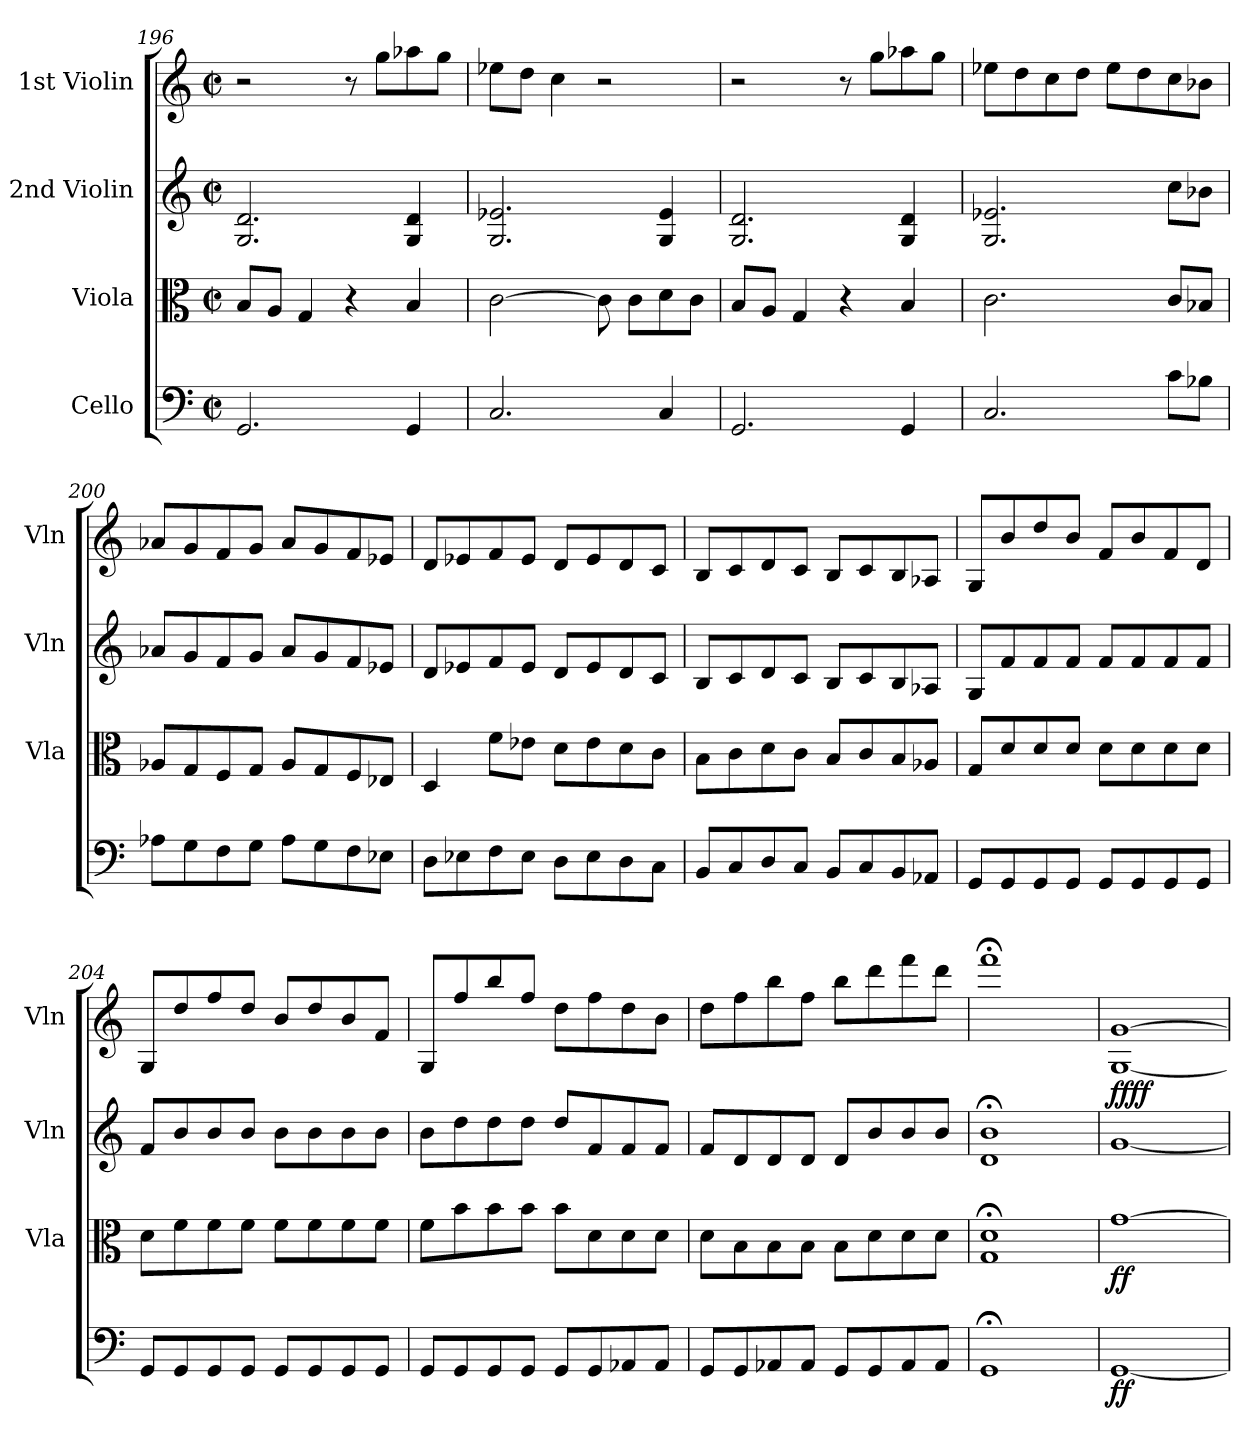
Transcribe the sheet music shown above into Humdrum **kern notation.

**kern	**dynam	**kern	**dynam	**kern	**dynam	**kern
*part4	*part4	*part3	*part3	*part2	*part2	*part1
*staff4	*staff4	*staff3	*staff3	*staff2	*staff2	*staff1
*I"Cello	*	*I"Viola	*	*I"2nd Violin	*	*I"1st Violin
*	*	*I'Vla	*	*I'Vln	*	*I'Vln
*clefF4	*	*clefC3	*	*clefG2	*	*clefG2
*k[]	*	*k[]	*	*k[]	*	*k[]
*M2/2	*	*M2/2	*	*M2/2	*	*M2/2
*met(c|)	*	*met(c|)	*	*met(c|)	*	*met(c|)
=196	=196	=196	=196	=196	=196	=196
2.GG	.	8BL	.	2.G 2.d	.	2r
.	.	8AJ	.	.	.	.
.	.	4G	.	.	.	.
.	.	4r	.	.	.	8r
.	.	.	.	.	.	8ggL
4GG	.	4B	.	4G 4d	.	8aa-X
.	.	.	.	.	.	8ggJ
=197	=197	=197	=197	=197	=197	=197
2.C	.	[2c	.	2.G 2.e-X	.	8ee-XL
.	.	.	.	.	.	8ddJ
.	.	.	.	.	.	4cc
.	.	8c]	.	.	.	2r
.	.	8cL	.	.	.	.
4C	.	8d	.	4G 4e-	.	.
.	.	8cJ	.	.	.	.
=198	=198	=198	=198	=198	=198	=198
2.GG	.	8BL	.	2.G 2.d	.	2r
.	.	8AJ	.	.	.	.
.	.	4G	.	.	.	.
.	.	4r	.	.	.	8r
.	.	.	.	.	.	8ggL
4GG	.	4B	.	4G 4d	.	8aa-X
.	.	.	.	.	.	8ggJ
=199	=199	=199	=199	=199	=199	=199
2.C	.	2.c	.	2.G 2.e-X	.	8ee-XL
.	.	.	.	.	.	8dd
.	.	.	.	.	.	8cc
.	.	.	.	.	.	8ddJ
.	.	.	.	.	.	8ee-L
.	.	.	.	.	.	8dd
8cL	.	8cL	.	8ccL	.	8cc
8B-XJ	.	8B-XJ	.	8b-XJ	.	8b-XJ
=200	=200	=200	=200	=200	=200	=200
8A-XL	.	8A-XL	.	8a-XL	.	8a-XL
8G	.	8G	.	8g	.	8g
8F	.	8F	.	8f	.	8f
8GJ	.	8GJ	.	8gJ	.	8gJ
8A-L	.	8A-L	.	8a-L	.	8a-L
8G	.	8G	.	8g	.	8g
8F	.	8F	.	8f	.	8f
8E-XJ	.	8E-XJ	.	8e-XJ	.	8e-XJ
=201	=201	=201	=201	=201	=201	=201
8DL	.	4D	.	8dL	.	8dL
8E-X	.	.	.	8e-X	.	8e-X
8F	.	8fL	.	8f	.	8f
8E-J	.	8e-XJ	.	8e-J	.	8e-J
8DL	.	8dL	.	8dL	.	8dL
8E-	.	8e-	.	8e-	.	8e-
8D	.	8d	.	8d	.	8d
8CJ	.	8cJ	.	8cJ	.	8cJ
=202	=202	=202	=202	=202	=202	=202
8BBL	.	8BL	.	8BL	.	8BL
8C	.	8c	.	8c	.	8c
8D	.	8d	.	8d	.	8d
8CJ	.	8cJ	.	8cJ	.	8cJ
8BBL	.	8BL	.	8BL	.	8BL
8C	.	8c	.	8c	.	8c
8BB	.	8B	.	8B	.	8B
8AA-XJ	.	8A-XJ	.	8A-XJ	.	8A-XJ
=203	=203	=203	=203	=203	=203	=203
8GGL	.	8GL	.	8GL	.	8GL
8GG	.	8d	.	8f	.	8b
8GG	.	8d	.	8f	.	8dd
8GGJ	.	8dJ	.	8fJ	.	8bJ
8GGL	.	8dL	.	8fL	.	8fL
8GG	.	8d	.	8f	.	8b
8GG	.	8d	.	8f	.	8f
8GGJ	.	8dJ	.	8fJ	.	8dJ
=204	=204	=204	=204	=204	=204	=204
8GGL	.	8dL	.	8fL	.	8GL
8GG	.	8f	.	8b	.	8dd
8GG	.	8f	.	8b	.	8ff
8GGJ	.	8fJ	.	8bJ	.	8ddJ
8GGL	.	8fL	.	8bL	.	8bL
8GG	.	8f	.	8b	.	8dd
8GG	.	8f	.	8b	.	8b
8GGJ	.	8fJ	.	8bJ	.	8fJ
=205	=205	=205	=205	=205	=205	=205
8GGL	.	8fL	.	8bL	.	8GL
8GG	.	8b	.	8dd	.	8ff
8GG	.	8b	.	8dd	.	8bb
8GGJ	.	8bJ	.	8ddJ	.	8ffJ
8GGL	.	8bL	.	8ddL	.	8ddL
8GG	.	8d	.	8f	.	8ff
8AA-X	.	8d	.	8f	.	8dd
8AA-J	.	8dJ	.	8fJ	.	8bJ
=206	=206	=206	=206	=206	=206	=206
8GGL	.	8dL	.	8fL	.	8ddL
8GG	.	8B	.	8d	.	8ff
8AA-X	.	8B	.	8d	.	8bb
8AA-J	.	8BJ	.	8dJ	.	8ffJ
8GGL	.	8BL	.	8dL	.	8bbL
8GG	.	8d	.	8b	.	8ddd
8AA-	.	8d	.	8b	.	8fff
8AA-J	.	8dJ	.	8bJ	.	8dddJ
=207	=207	=207	=207	=207	=207	=207
1GG;<	.	1G;< 1d;<	.	1d;< 1b;<	.	1fff;<
=208	=208	=208	=208	=208	=208	=208
!	!	!	!	!	!LO:DY:a	!
[1GG	ff	[1g	ff	[1g	ffff	[1G [1g
=	=	=	=	=	=	=
*-	*-	*-	*-	*-	*-	*-
